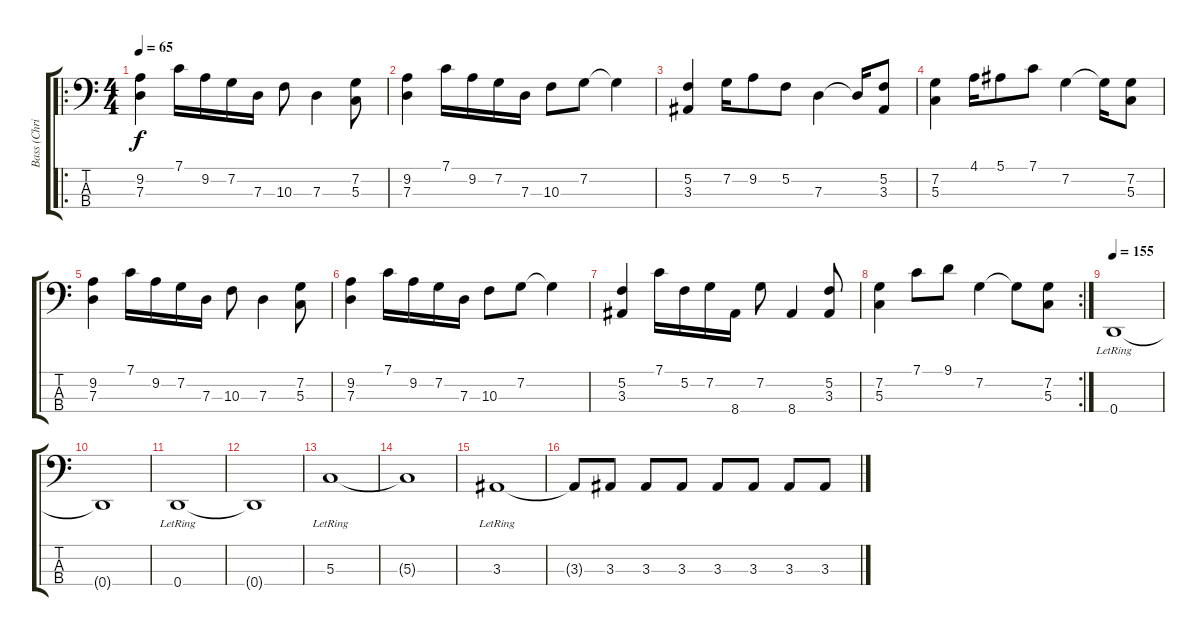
\track ("Bass (Christian \"Speesy\" Giesler)" "Bass (Chri") {instrument electricbassfinger}
\staff {score tabs}
\tuning (F2 C2 G1 D1) {hide}
\ro
\ts (4 4)
\tempo 65
\clef f4
\ks c
(9.2 7.3).4{dy f} 7.1.16 9.2.16 7.2.16 7.3.16 10.3.8 7.3.4 (7.2 5.3).8 |
(9.2 7.3).4 7.1.16 9.2.16 7.2.16 7.3.16 10.3.8 7.2.8 7.2{t}.4 |
(5.2 3.3).4 7.2.16 9.2.8 5.2.8 7.3.4 7.3{t}.16 (5.2 3.3).8 |
(7.2 5.3).4 4.1.16 5.1.8 7.1.8 7.2.4 7.2{t}.16 (7.2 5.3).8 |
(9.2 7.3).4 7.1.16 9.2.16 7.2.16 7.3.16 10.3.8 7.3.4 (7.2 5.3).8 |
(9.2 7.3).4 7.1.16 9.2.16 7.2.16 7.3.16 10.3.8 7.2.8 7.2{t}.4 |
(5.2 3.3).4 7.1.16 5.2.16 7.2.16 8.4.16 7.2.8 8.4.4 (5.2 3.3).8 |
\rc 2
(7.2 5.3).4 7.1.8 9.1.8 7.2.4 7.2{t}.8 (7.2 5.3).8 |
\tempo 155
0.4{lr}.1 |
0.4{t}.1 |
0.4{lr}.1 |
0.4{t}.1 |
5.3{lr}.1 |
5.3{t}.1 |
3.3{lr}.1 |
3.3{t}.8 3.3.8 3.3.8 3.3.8 3.3.8 3.3.8 3.3.8 3.3.8
